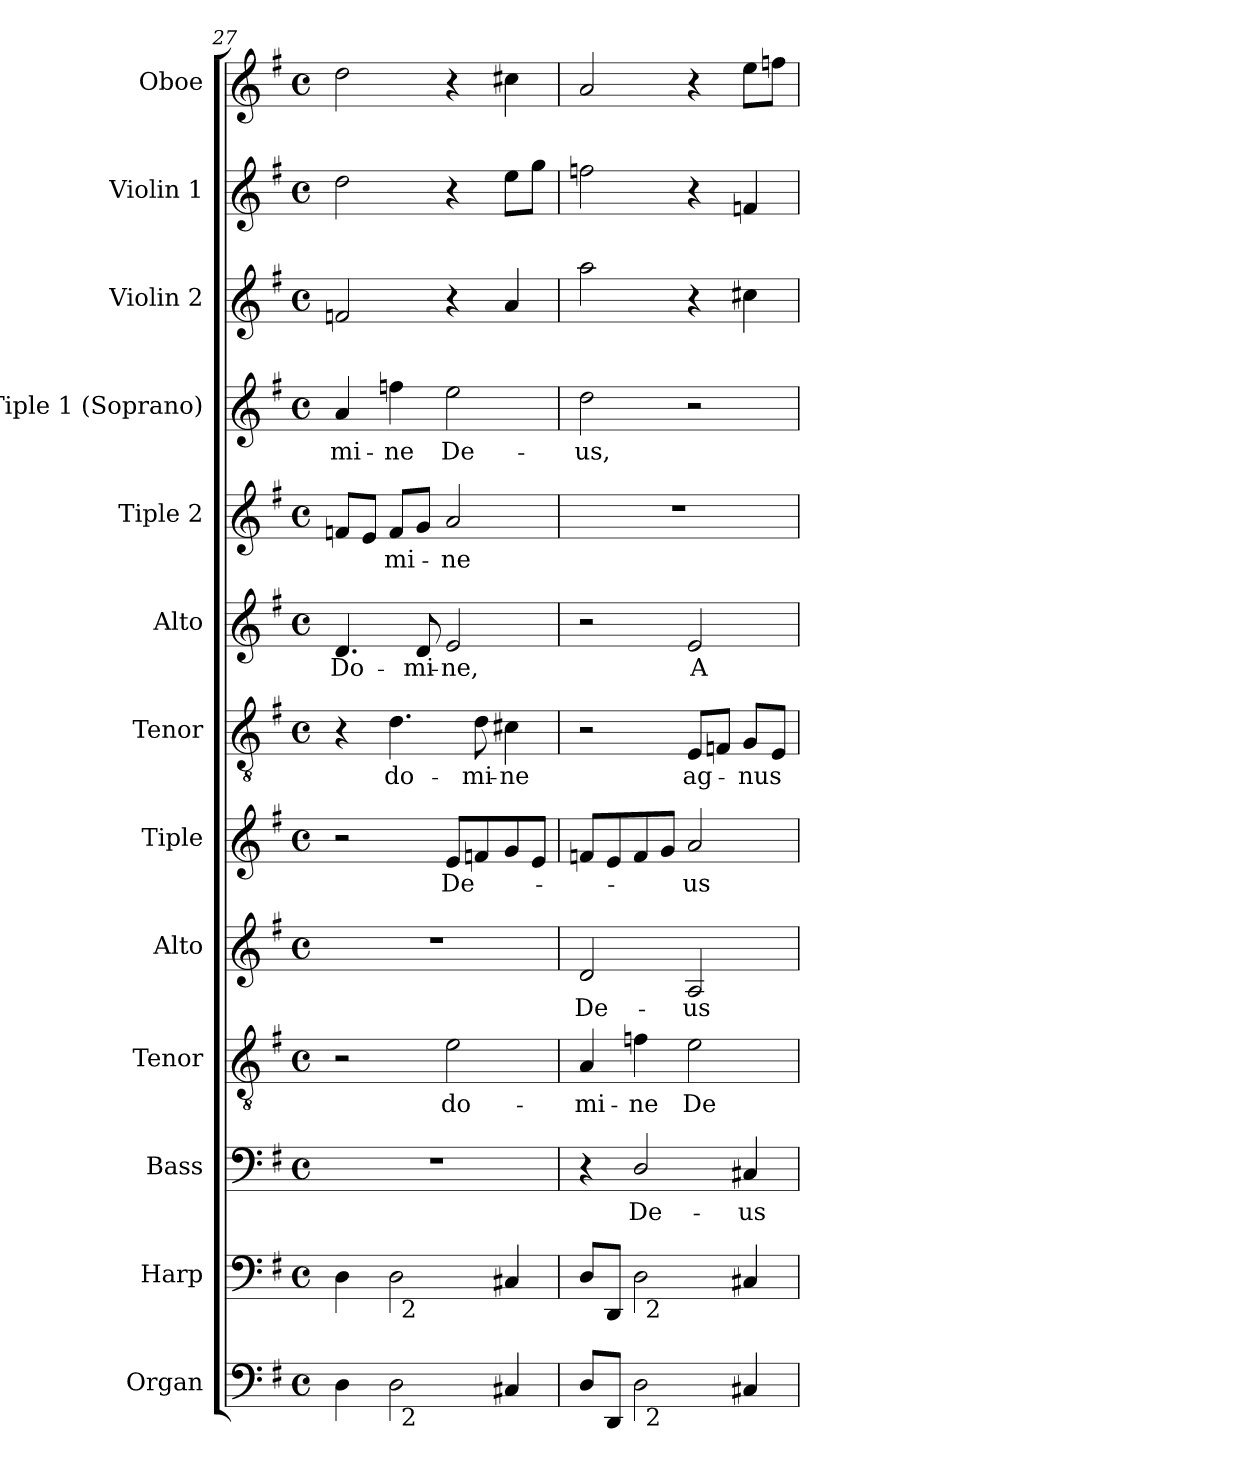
**kern	**kern	**kern	**text	**kern	**text	**kern	**text	**kern	**text	**kern	**text	**kern	**text	**kern	**text	**kern	**text	**kern	**kern	**kern
*part13	*part12	*part11	*part11	*part10	*part10	*part9	*part9	*part8	*part8	*part7	*part7	*part6	*part6	*part5	*part5	*part4	*part4	*part3	*part2	*part1
*staff13	*staff12	*staff11	*staff11	*staff10	*staff10	*staff9	*staff9	*staff8	*staff8	*staff7	*staff7	*staff6	*staff6	*staff5	*staff5	*staff4	*staff4	*staff3	*staff2	*staff1
*I"Organ	*I"Harp	*I"Bass	*	*I"Tenor	*	*I"Alto	*	*I"Tiple	*	*I"Tenor	*	*I"Alto	*	*I"Tiple 2	*	*I"Tiple 1 (Soprano)	*	*I"Violin 2	*I"Violin 1	*I"Oboe
*I'Org.	*I'Hp.	*I'B.	*	*I'T.	*	*I'A.	*	*	*	*I'T.	*	*I'A.	*	*	*	*I'S1.	*	*I'Vln. 2	*I'Vln. 1	*I'Ob.
*clefF4	*clefF4	*clefF4	*	*clefGv2	*	*clefG2	*	*clefG2	*	*clefGv2	*	*clefG2	*	*clefG2	*	*clefG2	*	*clefG2	*clefG2	*clefG2
*	*	*	*	*ITrd7c12	*	*	*	*	*	*ITrd7c12	*	*	*	*	*	*	*	*	*	*
*k[f#]	*k[f#]	*k[f#]	*	*k[f#]	*	*k[f#]	*	*k[f#]	*	*k[f#]	*	*k[f#]	*	*k[f#]	*	*k[f#]	*	*k[f#]	*k[f#]	*k[f#]
*G:	*G:	*G:	*	*G:	*	*G:	*	*G:	*	*G:	*	*G:	*	*G:	*	*G:	*	*G:	*G:	*G:
*M4/4	*M4/4	*M4/4	*	*M4/4	*	*M4/4	*	*M4/4	*	*M4/4	*	*M4/4	*	*M4/4	*	*M4/4	*	*M4/4	*M4/4	*M4/4
*met(c)	*met(c)	*met(c)	*	*met(c)	*	*met(c)	*	*met(c)	*	*met(c)	*	*met(c)	*	*met(c)	*	*met(c)	*	*met(c)	*met(c)	*met(c)
=27	=27	=27	=27	=27	=27	=27	=27	=27	=27	=27	=27	=27	=27	=27	=27	=27	=27	=27	=27	=27
!	!	!	!	!	!	!	!	!	!	!	!	!	!LO:LY:b:color=#000000	!	!	!	!	!	!	!
!	!	!	!	!	!	!	!	!	!	!	!	!	!	!	!	!	!LO:LY:b:color=#000000	!	!	!
*^	*^	*	*	*	*	*	*	*	*	*	*	*	*	*	*	*	*	*	*	*
4Di\	4.ryy	4Di\	4.ryy	1r	.	2r	.	1r	.	2r	.	4r	.	4.di/	Do-	8fni/L	.	4ai/	-mi-	2fni/	2ddi\	2ddi\
.	.	.	.	.	.	.	.	.	.	.	.	.	.	.	.	8ei/J	.	.	.	.	.	.
!	!	!	!	!	!	!	!	!	!	!	!	!	!LO:LY:b:color=#000000	!	!	!	!	!	!	!	!	!
!	!	!	!	!	!	!	!	!	!	!	!	!	!	!	!	!	!LO:LY:b:color=#000000	!	!	!	!	!
!	!	!	!	!	!	!	!	!	!	!	!	!	!	!	!	!	!	!	!LO:LY:b:color=#000000	!	!	!
2Di\	.	2Di\	.	.	.	.	.	.	.	.	.	4.Di\	do-	.	.	8fi/L	-mi-	4ffni\	-ne	.	.	.
!	!	!	!LO:TX:b:rj:t=2	!	!	!	!	!	!	!	!	!	!	!	!	!	!	!	!	!	!	!
!	!LO:TX:b:rj:t=2	!	!	!	!	!	!	!	!	!	!	!	!	!	!	!	!	!	!	!	!	!
!	!	!	!	!	!	!	!	!	!	!	!	!	!	!	!LO:LY:b:color=#000000	!	!	!	!	!	!	!
.	2ryy	.	2ryy	.	.	.	.	.	.	.	.	.	.	8di/	-mi-	8gi/J	.	.	.	.	.	.
!	!	!	!	!	!	!	!LO:LY:b:color=#000000	!	!	!	!	!	!	!	!	!	!	!	!	!	!	!
!	!	!	!	!	!	!	!	!	!	!	!LO:LY:b:color=#000000	!	!	!	!	!	!	!	!	!	!	!
!	!	!	!	!	!	!	!	!	!	!	!	!	!	!	!LO:LY:b:color=#000000	!	!	!	!	!	!	!
!	!	!	!	!	!	!	!	!	!	!	!	!	!	!	!	!	!LO:LY:b:color=#000000	!	!	!	!	!
!	!	!	!	!	!	!	!	!	!	!	!	!	!	!	!	!	!	!	!LO:LY:b:color=#000000	!	!	!
.	.	.	.	.	.	2Ei\	do-	.	.	8ei/L	De-	.	.	2ei/	-ne,	2ai/	-ne	2eei\	De-	4r	4r	4r
!	!	!	!	!	!	!	!	!	!	!	!	!	!LO:LY:b:color=#000000	!	!	!	!	!	!	!	!	!
.	.	.	.	.	.	.	.	.	.	8fni/	.	8Di\	-mi-	.	.	.	.	.	.	.	.	.
!	!	!	!	!	!	!	!	!	!	!	!	!	!LO:LY:b:color=#000000	!	!	!	!	!	!	!	!	!
4C#Xi/	.	4C#Xi/	.	.	.	.	.	.	.	8gi/	.	4C#Xi\	-ne	.	.	.	.	.	.	4ai/	8eei\L	4cc#Xi\
.	8ryy	.	8ryy	.	.	.	.	.	.	8ei/J	.	.	.	.	.	.	.	.	.	.	8ggi\J	.
=28	=28	=28	=28	=28	=28	=28	=28	=28	=28	=28	=28	=28	=28	=28	=28	=28	=28	=28	=28	=28	=28	=28
!	!	!	!	!	!	!	!LO:LY:b:color=#000000	!	!	!	!	!	!	!	!	!	!	!	!	!	!	!
!	!	!	!	!	!	!	!	!	!LO:LY:b:color=#000000	!	!	!	!	!	!	!	!	!	!	!	!	!
!	!	!	!	!	!	!	!	!	!	!	!	!	!	!	!	!	!	!	!LO:LY:b:color=#000000	!	!	!
8Di/L	4.ryy	8Di/L	4.ryy	4r	.	4AAi/	-mi-	2di/	De-	8fni/L	.	2r	.	2r	.	1r	.	2ddi\	-us,	2aai\	2ffni\	2ai/
8DDi/J	.	8DDi/J	.	.	.	.	.	.	.	8ei/	.	.	.	.	.	.	.	.	.	.	.	.
!	!	!	!	!	!LO:LY:b:color=#000000	!	!	!	!	!	!	!	!	!	!	!	!	!	!	!	!	!
!	!	!	!	!	!	!	!LO:LY:b:color=#000000	!	!	!	!	!	!	!	!	!	!	!	!	!	!	!
2Di\	.	2Di\	.	2Di/	De-	4Fni\	-ne	.	.	8fi/	.	.	.	.	.	.	.	.	.	.	.	.
!	!	!	!LO:TX:b:rj:t=2	!	!	!	!	!	!	!	!	!	!	!	!	!	!	!	!	!	!	!
!	!LO:TX:b:rj:t=2	!	!	!	!	!	!	!	!	!	!	!	!	!	!	!	!	!	!	!	!	!
.	2ryy	.	2ryy	.	.	.	.	.	.	8gi/J	.	.	.	.	.	.	.	.	.	.	.	.
!	!	!	!	!	!	!	!LO:LY:b:color=#000000	!	!	!	!	!	!	!	!	!	!	!	!	!	!	!
!	!	!	!	!	!	!	!	!	!LO:LY:b:color=#000000	!	!	!	!	!	!	!	!	!	!	!	!	!
!	!	!	!	!	!	!	!	!	!	!	!LO:LY:b:color=#000000	!	!	!	!	!	!	!	!	!	!	!
!	!	!	!	!	!	!	!	!	!	!	!	!	!LO:LY:b:color=#000000	!	!	!	!	!	!	!	!	!
!	!	!	!	!	!	!	!	!	!	!	!	!	!	!	!LO:LY:b:color=#000000	!	!	!	!	!	!	!
.	.	.	.	.	.	2Ei\	De-	2Ai/	-us	2ai/	-us	8EEi/L	ag-	2ei/	A-	.	.	2r	.	4r	4r	4r
.	.	.	.	.	.	.	.	.	.	.	.	8FFni/J	.	.	.	.	.	.	.	.	.	.
!	!	!	!	!	!LO:LY:b:color=#000000	!	!	!	!	!	!	!	!	!	!	!	!	!	!	!	!	!
!	!	!	!	!	!	!	!	!	!	!	!	!	!LO:LY:b:color=#000000	!	!	!	!	!	!	!	!	!
4C#Xi/	.	4C#Xi/	.	4C#Xi/	-us	.	.	.	.	.	.	8GGi/L	-nus	.	.	.	.	.	.	4cc#Xi\	4fni/	8eei\L
.	8ryy	.	8ryy	.	.	.	.	.	.	.	.	8EEi/J	.	.	.	.	.	.	.	.	.	8ffni\J
*v	*v	*	*	*	*	*	*	*	*	*	*	*	*	*	*	*	*	*	*	*	*	*
*	*v	*v	*	*	*	*	*	*	*	*	*	*	*	*	*	*	*	*	*	*	*
=	=	=	=	=	=	=	=	=	=	=	=	=	=	=	=	=	=	=	=	=
*-	*-	*-	*-	*-	*-	*-	*-	*-	*-	*-	*-	*-	*-	*-	*-	*-	*-	*-	*-	*-
